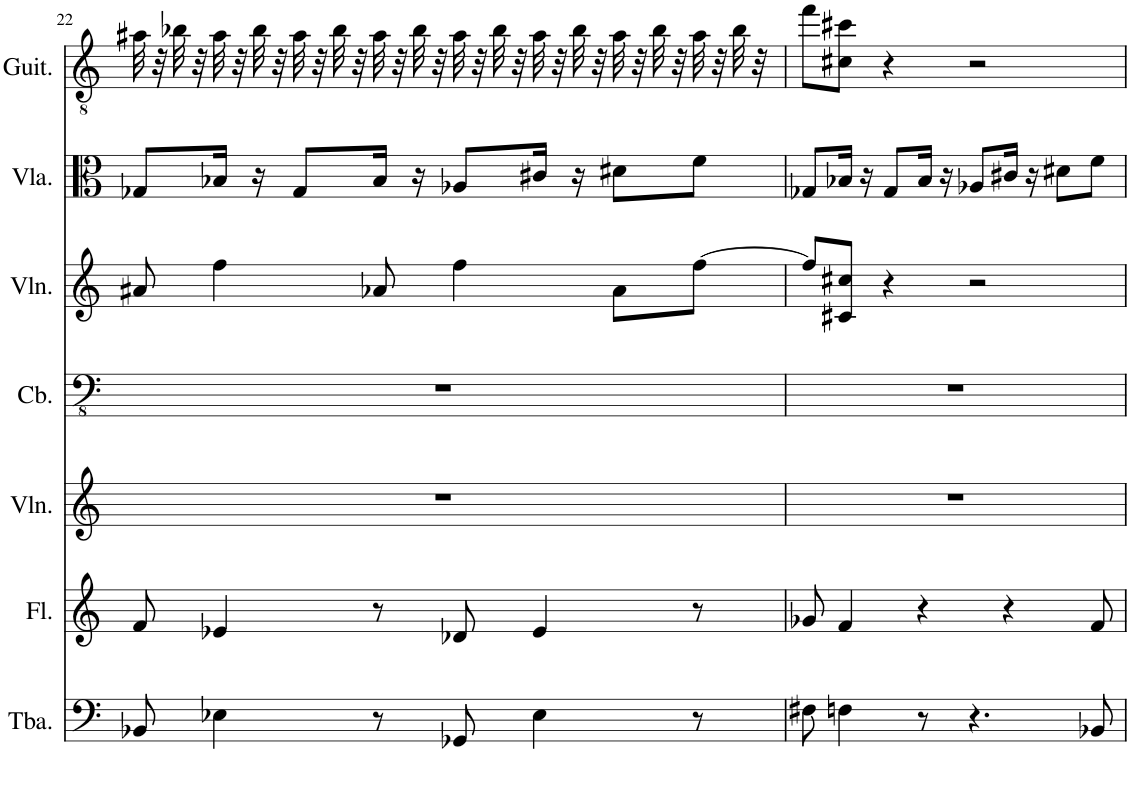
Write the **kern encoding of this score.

**kern	**kern	**kern	**kern	**kern	**kern	**kern
*part7	*part6	*part5	*part4	*part3	*part2	*part1
*staff7	*staff6	*staff5	*staff4	*staff3	*staff2	*staff1
*I"Tuba	*I"Flute	*I"Violin	*I"Contrabass	*I"Violin	*I"Viola	*I"Classical Guitar
*I'Tba.	*I'Fl.	*I'Vln.	*I'Cb.	*I'Vln.	*I'Vla.	*I'Guit.
!!LO:PB:g=z
*clefF4	*clefG2	*clefG2	*clefFv4	*clefG2	*clefC3	*clefGv2
*	*	*	*Trd7c12	*	*	*
*k[]	*k[]	*k[]	*k[]	*k[]	*k[]	*k[]
*M4/4	*M4/4	*M4/4	*M4/4	*M4/4	*M4/4	*M4/4
=22	=22	=22	=22	=22	=22	=22
8BB-X/	8f/	1r	1r	8a#X/	8G-X/L	32a#X\
.	.	.	.	.	.	32r
.	.	.	.	.	.	32b-X\
.	.	.	.	.	.	32r
4E-X\	4e-X/	.	.	4ff\	16B-X/Jk	32a#\
.	.	.	.	.	.	32r
.	.	.	.	.	16r	32b-\
.	.	.	.	.	.	32r
.	.	.	.	.	8G-/L	32a#\
.	.	.	.	.	.	32r
.	.	.	.	.	.	32b-\
.	.	.	.	.	.	32r
8r	8r	.	.	8a-X/	16B-/Jk	32a#\
.	.	.	.	.	.	32r
.	.	.	.	.	16r	32b-\
.	.	.	.	.	.	32r
8GG-X/	8d-X/	.	.	4ff\	8A-X/L	32a#\
.	.	.	.	.	.	32r
.	.	.	.	.	.	32b-\
.	.	.	.	.	.	32r
4E-\	4e-/	.	.	.	16c#X/Jk	32a#\
.	.	.	.	.	.	32r
.	.	.	.	.	16r	32b-\
.	.	.	.	.	.	32r
.	.	.	.	8a-\L	8d#X\L	32a#\
.	.	.	.	.	.	32r
.	.	.	.	.	.	32b-\
.	.	.	.	.	.	32r
8r	8r	.	.	[8ff\J	8f\J	32a#\
.	.	.	.	.	.	32r
.	.	.	.	.	.	32b-\
.	.	.	.	.	.	32r
=23	=23	=23	=23	=23	=23	=23
8F#X\	8g-X/	1r	1r	8ff/L]	8G-X/L	8ff\L
4Fn\	4f/	.	.	8c#X/ 8cc#X/J	16B-X/Jk	8c#X\ 8cc#X\J
.	.	.	.	.	16r	.
.	.	.	.	4r	8G-/L	4r
8r	4r	.	.	.	16B-/Jk	.
.	.	.	.	.	16r	.
4.r	.	.	.	2r	8A-X/L	2r
.	4r	.	.	.	16c#X/Jk	.
.	.	.	.	.	16r	.
.	.	.	.	.	8d#X\L	.
8BB-X/	8f/	.	.	.	8f\J	.
=	=	=	=	=	=	=
*-	*-	*-	*-	*-	*-	*-
